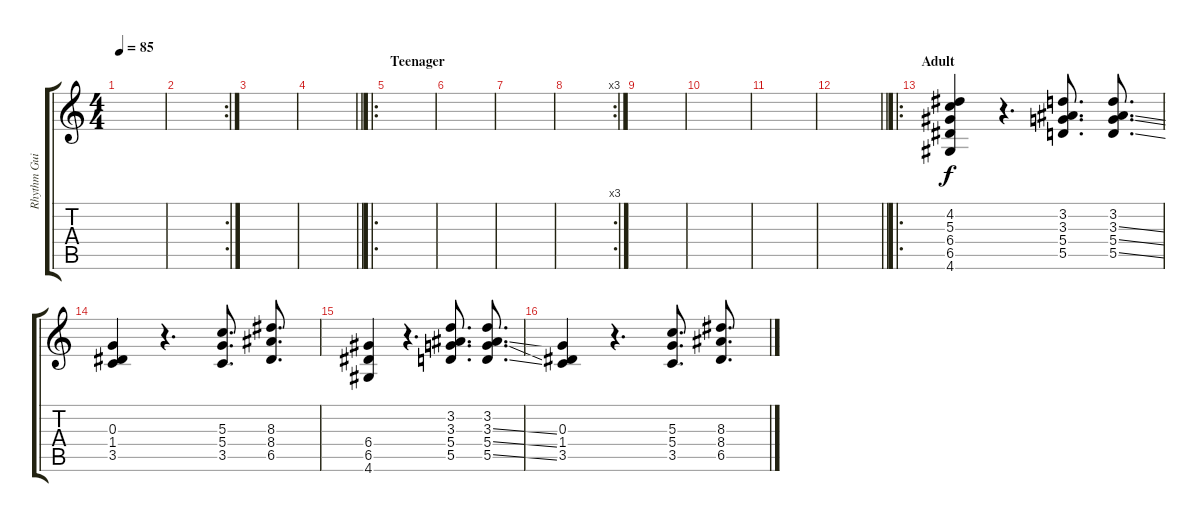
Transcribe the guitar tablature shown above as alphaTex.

\track ("Rhythm Guitar" "Rhythm Gui") {instrument overdrivenguitar}
\staff {score tabs}
\tuning (E4 B3 G3 D3 A2 E2) {hide}
\ts (4 4)
\tempo 85
\clef g2
\ks c
|
\rc 2
|
|
\barLineRight lightlight
|
\ro
\section ("" "Teenager")
|
|
|
\rc 3
|
|
|
|
\barLineRight lightlight
|
\ro
\section ("" "Adult")
(4.2 5.3 6.4 6.5 4.6).4 r.4{d} (3.2 3.3 5.4 5.5).8{d} (3.2 3.3{ss} 5.4{ss} 5.5{ss}).8{d} |
(0.3 1.4 3.5).4 r.4{d} (5.3 5.4 3.5).8{d} (8.3 8.4 6.5).8{d} |
(6.4 6.5 4.6).4 r.4{d} (3.2 3.3 5.4 5.5).8{d} (3.2 3.3{ss} 5.4{ss} 5.5{ss}).8{d} |
(0.3 1.4 3.5).4 r.4{d} (5.3 5.4 3.5).8{d} (8.3 8.4 6.5).8{d}
